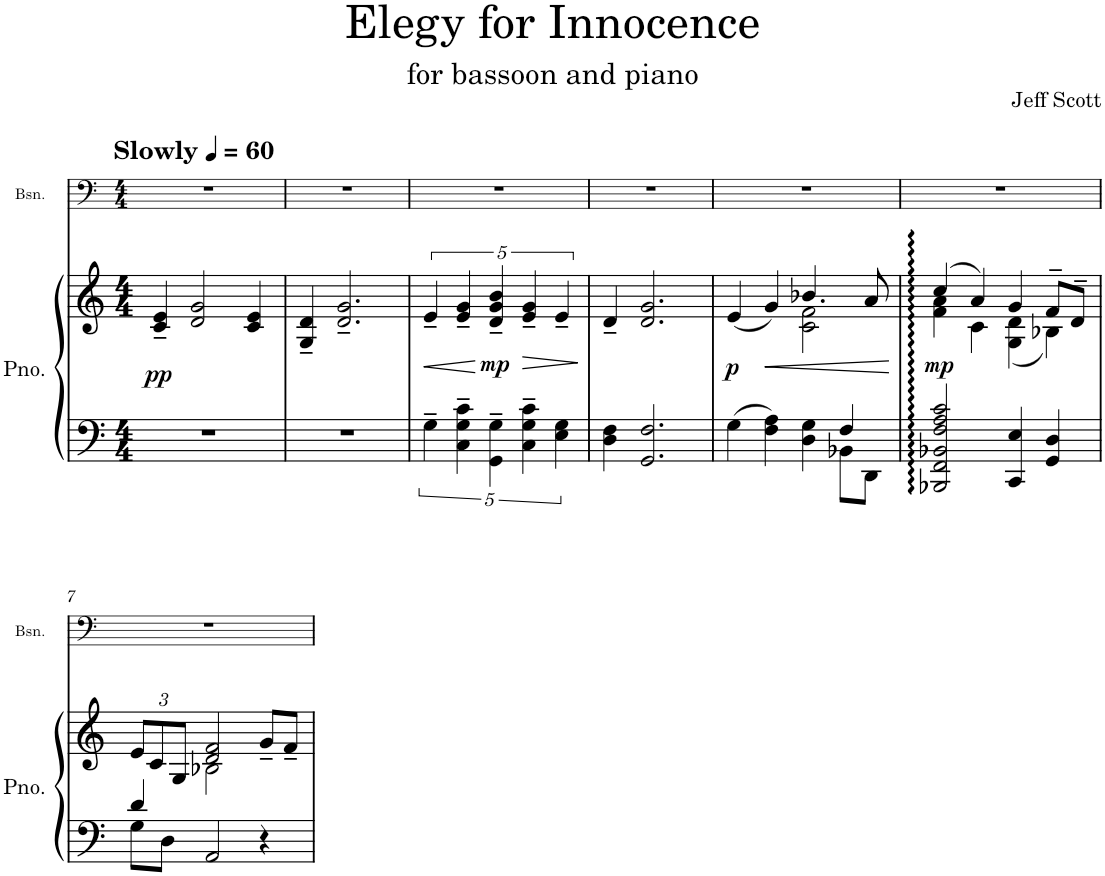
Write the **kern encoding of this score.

**kern	**kern	**dynam	**kern
*part2	*part2	*part2	*part1
*staff3	*staff2	*staff2/3	*staff1
*I"Pno.	*	*	*I"Bsn.
*I'Pno.	*	*	*I'Bsn.
*	*	*	*stria5
*clefF4	*clefG2	*	*clefF4
*k[]	*k[]	*	*k[]
*M4/4	*M4/4	*	*M4/4
*MM60	*MM60	*	*MM60
=1	=1	=1	=1
!	!	!	!LO:TX:a:B:t=Slowly
!	!	!LO:DY:b	!
1r	4c/~ 4e/~	pp	1r
.	2d/ 2g/	.	.
.	4c/ 4e/	.	.
=2	=2	=2	=2
1r	4G/~ 4d/~	.	1r
.	2.d/~ 2.g/~	.	.
=3	=3	=3	=3
!	!	!LO:HP:b	!
5G~\	5e~/	<	1r
5C\~ 5G\~ 5c\~	5e/~ 5g/~	.	.
!	!	!LO:DY:n=1:b	!
5GG\~ 5G\~	5d/~ 5g/~ 5b/~	[ mp	.
!	!	!LO:HP:b	!
5C\~ 5G\~ 5c\~	5e/~ 5g/~	>	.
5E\ 5G\	5e~/	.	.
.	.	]	.
=4	=4	=4	=4
4D\ 4F\	4d~/	.	1r
2.GG/ 2.F/	2.d/ 2.g/	.	.
=5	=5	=5	=5
*^	*^	*	*
!	!	!	!	!LO:DY:b	!
4G\	2.ryy	(4e/	2ryy	p	1r
!	!	!	!	!LO:HP:b	!
4F\ 4A\	.	4g/)	.	<	.
4D\ 4G\	.	2c\ 2f\	4.b-X/	.	.
4F/	8BB-X\L	.	.	.	.
.	8DD\J	.	8a/	.	.
*v	*v	*	*	*	*
*	*v	*v	*	*
.	.	[	.
=6	=6	=6	=6
*	*^	*	*
!	!	!	!LO:DY:b	!
2BBB-X/: 2FF/: 2BB-X/: 2F/: 2A/: 2c/:	(4cc/	4f\ 4a\	mp	1r
.	4a/)	4c\	.	.
4CC/ 4E/	4g/	(4G\ 4d\	.	.
4GG/ 4D/	8f~/L	4B-X\)	.	.
.	8d~/J	.	.	.
!!LO:LB:g=z
=7	=7	=7	=7	=7
*^	*	*	*	*
*	*	*Xbrackettup	*	*	*
4d/	8G\L	12e/L	4ryy	.	1r
.	.	12c/	.	.	.
.	8D\J	.	.	.	.
.	.	12G/J	.	.	.
2AA/	2.ryy	2d/ 2f/	2B-X\	.	.
4r	.	8g~/L	4ryy	.	.
.	.	8f~/J	.	.	.
*v	*v	*	*	*	*
*	*v	*v	*	*
=	=	=	=
*-	*-	*-	*-
